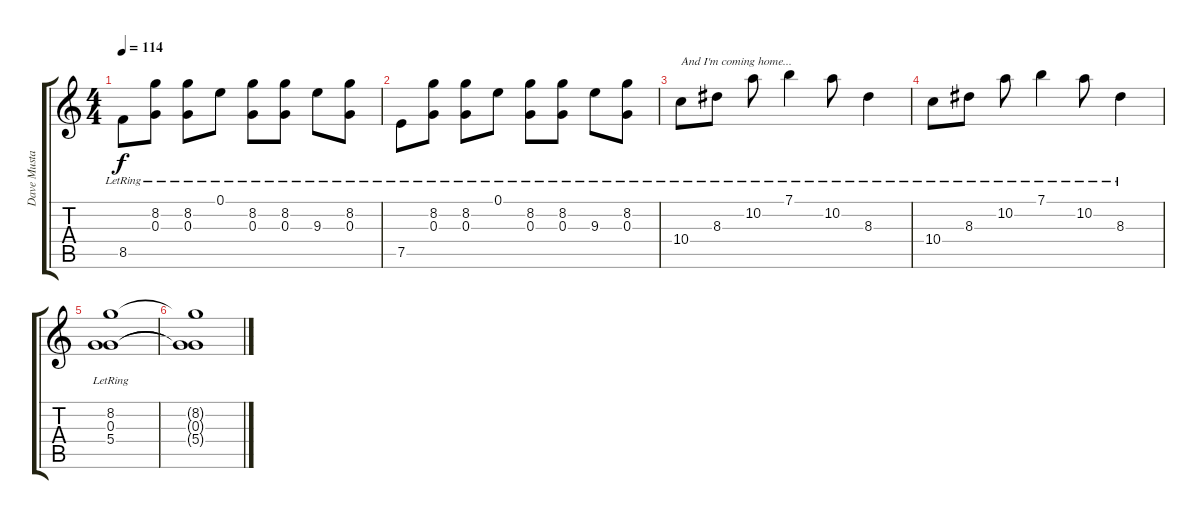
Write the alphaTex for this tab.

\track ("Dave Mustaine 12 String" "Dave Musta") {instrument acousticguitarsteel}
\staff {score tabs}
\tuning (E4 B3 G3 D3 A2 E2) {hide}
\ts (4 4)
\tempo 114
\clef g2
\ks c
8.5{lr}.8{dy f} (8.2{lr} 0.3{lr}).8 (8.2{lr} 0.3{lr}).8 0.1{lr}.8 (8.2{lr} 0.3{lr}).8 (8.2{lr} 0.3{lr}).8 9.3{lr}.8 (8.2{lr} 0.3{lr}).8 |
7.5{lr}.8 (8.2{lr} 0.3{lr}).8 (8.2{lr} 0.3{lr}).8 0.1{lr}.8 (8.2{lr} 0.3{lr}).8 (8.2{lr} 0.3{lr}).8 9.3{lr}.8 (8.2{lr} 0.3{lr}).8 |
10.4{lr}.8{txt "And I'm coming home..."} 8.3{lr}.8 10.2{lr}.8 7.1{lr}.4 10.2{lr}.8 8.3{lr}.4 |
10.4{lr}.8 8.3{lr}.8 10.2{lr}.8 7.1{lr}.4 10.2{lr}.8 8.3{lr}.4 |
(8.2 0.3 5.4{lr}).1 |
(8.2{t} 0.3{t} 5.4{t}).1
